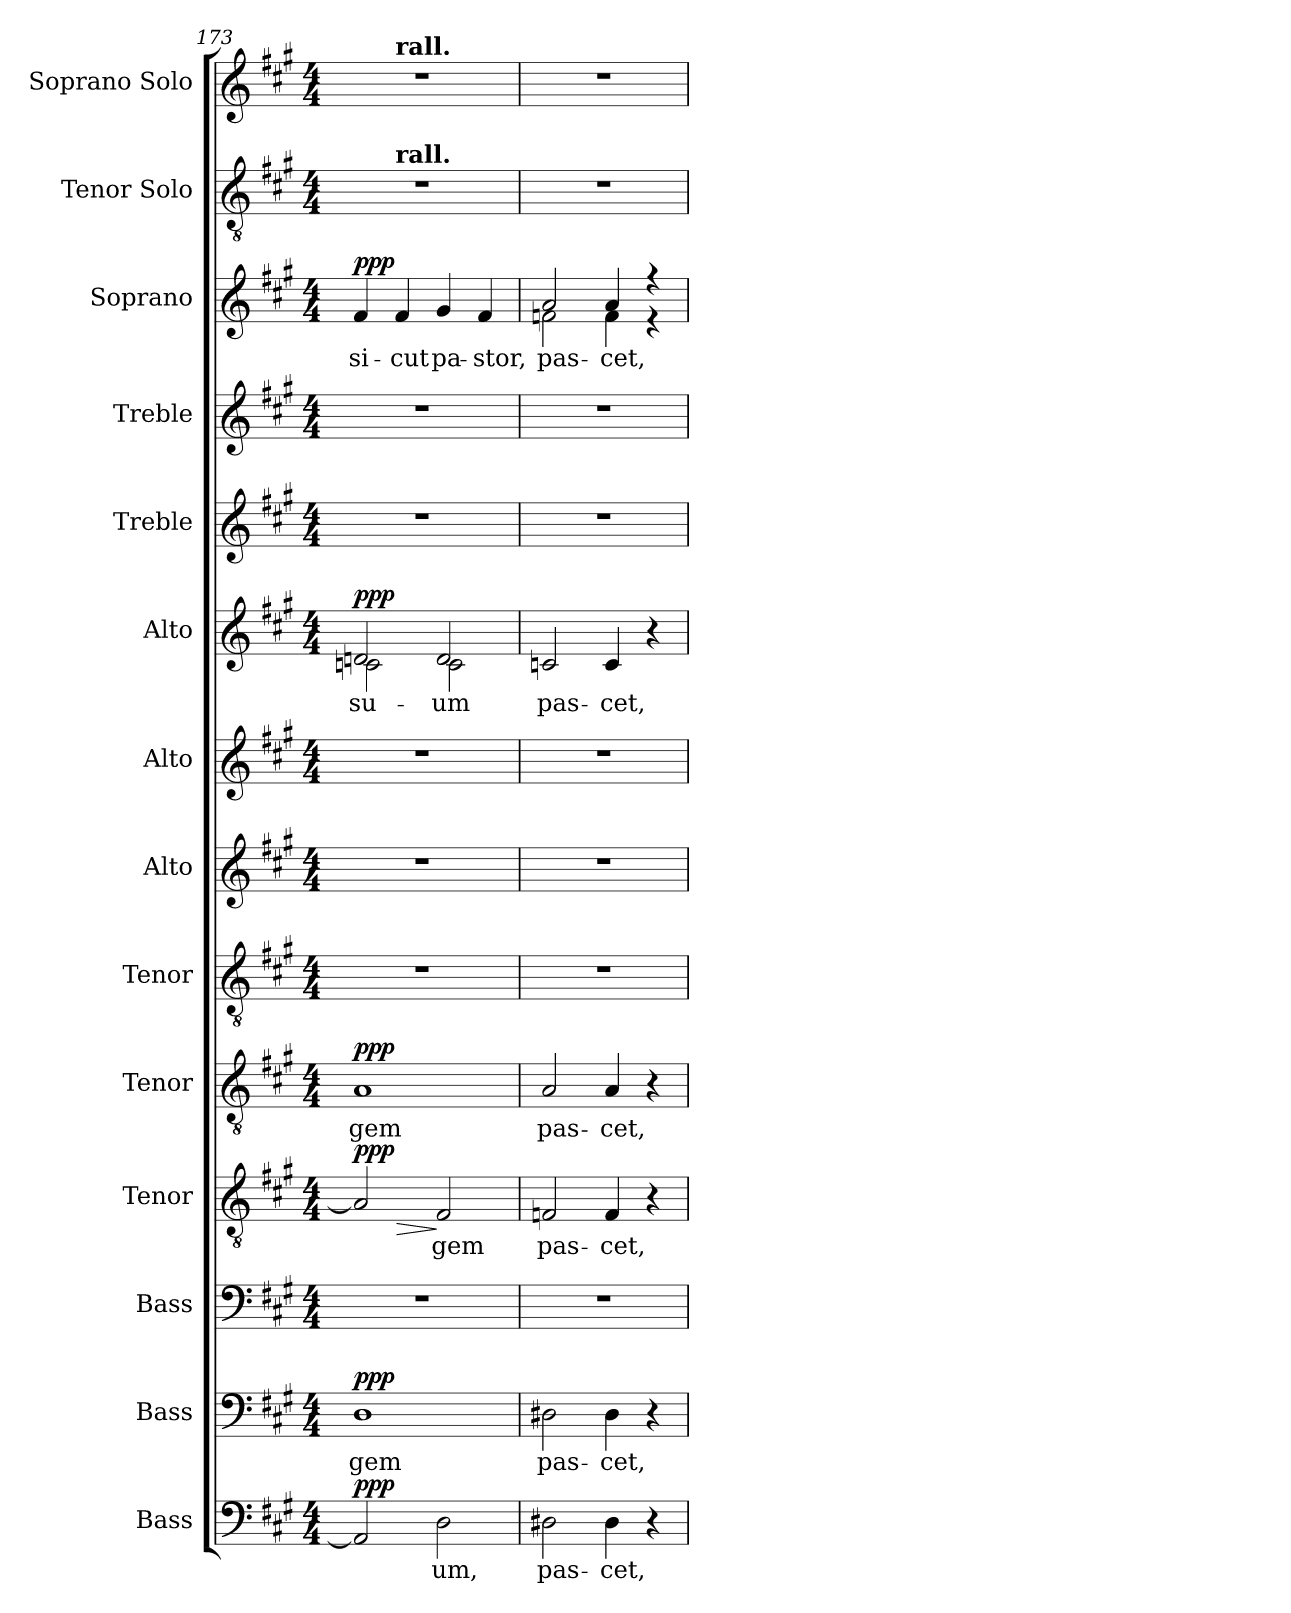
**kern	**text	**dynam	**kern	**text	**dynam	**kern	**kern	**text	**dynam	**kern	**text	**dynam	**kern	**kern	**kern	**kern	**text	**dynam	**kern	**kern	**kern	**text	**dynam	**kern	**kern
*part14	*part14	*part14	*part13	*part13	*part13	*part12	*part11	*part11	*part11	*part10	*part10	*part10	*part9	*part8	*part7	*part6	*part6	*part6	*part5	*part4	*part3	*part3	*part3	*part2	*part1
*staff14	*staff14	*staff14	*staff13	*staff13	*staff13	*staff12	*staff11	*staff11	*staff11	*staff10	*staff10	*staff10	*staff9	*staff8	*staff7	*staff6	*staff6	*staff6	*staff5	*staff4	*staff3	*staff3	*staff3	*staff2	*staff1
*I"Bass	*	*	*I"Bass	*	*	*I"Bass	*I"Tenor	*	*	*I"Tenor	*	*	*I"Tenor	*I"Alto	*I"Alto	*I"Alto	*	*	*I"Treble	*I"Treble	*I"Soprano	*	*	*I"Tenor Solo	*I"Soprano Solo
*I'B. 2.	*	*	*I'B. 1.	*	*	*I'B.	*I'T. 2.	*	*	*I'T. 1.	*	*	*I'T.	*I'A. 2.	*I'A. 1.	*I'A.	*	*	*	*	*I'S.	*	*	*I'T.  Solo	*I'S.  Solo
*clefF4	*	*	*clefF4	*	*	*clefF4	*clefGv2	*	*	*clefGv2	*	*	*clefGv2	*clefG2	*clefG2	*clefG2	*	*	*clefG2	*clefG2	*clefG2	*	*	*clefGv2	*clefG2
*	*	*	*	*	*	*	*ITrd7c12	*	*	*ITrd7c12	*	*	*ITrd7c12	*	*	*	*	*	*	*	*	*	*	*ITrd7c12	*
*k[f#c#g#]	*	*	*k[f#c#g#]	*	*	*k[f#c#g#]	*k[f#c#g#]	*	*	*k[f#c#g#]	*	*	*k[f#c#g#]	*k[f#c#g#]	*k[f#c#g#]	*k[f#c#g#]	*	*	*k[f#c#g#]	*k[f#c#g#]	*k[f#c#g#]	*	*	*k[f#c#g#]	*k[f#c#g#]
*f#:	*	*	*f#:	*	*	*f#:	*f#:	*	*	*f#:	*	*	*f#:	*f#:	*f#:	*f#:	*	*	*f#:	*f#:	*f#:	*	*	*f#:	*f#:
*M4/4	*	*	*M4/4	*	*	*M4/4	*M4/4	*	*	*M4/4	*	*	*M4/4	*M4/4	*M4/4	*M4/4	*	*	*M4/4	*M4/4	*M4/4	*	*	*M4/4	*M4/4
=173	=173	=173	=173	=173	=173	=173	=173	=173	=173	=173	=173	=173	=173	=173	=173	=173	=173	=173	=173	=173	=173	=173	=173	=173	=173
!	!	!	!	!LO:LY:b:color=#000000	!	!	!	!	!LO:HP:b	!	!	!	!	!	!	!	!	!	!	!	!	!	!	!	!
!	!	!	!	!	!	!	!	!	!	!	!LO:LY:b:color=#000000	!	!	!	!	!	!	!	!	!	!	!	!	!	!
!	!	!	!	!	!	!	!	!	!	!	!	!	!	!	!	!	!LO:LY:b:color=#000000	!	!	!	!	!	!	!	!
*	*	*	*	*	*	*	*	*	*	*	*	*	*	*	*	*^	*	*	*	*	*	*	*	*	*
!	!	!	!	!	!	!	!	!	!	!	!	!	!	!	!	!	!	!	!	!	!	!	!LO:LY:b:color=#000000	!	!	!
*	*	*	*	*	*	*	*	*	*	*	*	*	*	*	*	*	*	*	*	*	*	*	*	*	*^	*^
2AAi/]	.	ppp	1Di	-gem	ppp	1r	2AAi/]	.	> ppp	1AAi	-gem	ppp	1r	1r	1r	2dni/	2cni\	su-	ppp	1r	1r	4f#i/	si-	ppp	1r	4ryy	1r	4ryy
!	!	!	!	!	!	!	!	!	!	!	!	!	!	!	!	!	!	!	!	!	!	!	!	!	!	!	!	!LO:TX:a:B:t=rall.
!	!	!	!	!	!	!	!	!	!	!	!	!	!	!	!	!	!	!	!	!	!	!	!	!	!	!LO:TX:a:B:t=rall.	!	!
!	!	!	!	!	!	!	!	!	!	!	!	!	!	!	!	!	!	!	!	!	!	!	!LO:LY:b:color=#000000	!	!	!	!	!
.	.	.	.	.	.	.	.	.	.	.	.	.	.	.	.	.	.	.	.	.	.	4f#i/	-cut	.	.	2.ryy	.	2.ryy
!	!LO:LY:b:color=#000000	!	!	!	!	!	!	!	!	!	!	!	!	!	!	!	!	!	!	!	!	!	!	!	!	!	!	!
!	!	!	!	!	!	!	!	!LO:LY:b:color=#000000	!	!	!	!	!	!	!	!	!	!	!	!	!	!	!	!	!	!	!	!
!	!	!	!	!	!	!	!	!	!	!	!	!	!	!	!	!	!	!LO:LY:b:color=#000000	!	!	!	!	!	!	!	!	!	!
!	!	!	!	!	!	!	!	!	!	!	!	!	!	!	!	!	!	!	!	!	!	!	!LO:LY:b:color=#000000	!	!	!	!	!
2Di\	-um,	.	.	.	.	.	2FF#i/	-gem	]	.	.	.	.	.	.	2di/	2ci\	-um	.	.	.	4g#i/	pa-	.	.	.	.	.
!	!	!	!	!	!	!	!	!	!	!	!	!	!	!	!	!	!	!	!	!	!	!	!LO:LY:b:color=#000000	!	!	!	!	!
.	.	.	.	.	.	.	.	.	.	.	.	.	.	.	.	.	.	.	.	.	.	4f#i/	-stor,	.	.	.	.	.
*	*	*	*	*	*	*	*	*	*	*	*	*	*	*	*	*	*	*	*	*	*	*	*	*	*v	*v	*	*
*	*	*	*	*	*	*	*	*	*	*	*	*	*	*	*	*v	*v	*	*	*	*	*	*	*	*	*v	*v
=174	=174	=174	=174	=174	=174	=174	=174	=174	=174	=174	=174	=174	=174	=174	=174	=174	=174	=174	=174	=174	=174	=174	=174	=174	=174
*	*	*	*	*	*	*	*	*	*	*	*	*	*	*	*	*	*	*	*	*	*	*	*	*^	*^
!	!LO:LY:b:color=#000000	!	!	!	!	!	!	!	!	!	!	!	!	!	!	!	!	!	!	!	!	!	!	!	!	!	!
*	*	*	*	*	*	*	*	*	*	*	*	*	*	*	*	*	*	*	*	*	*	*	*	*v	*v	*	*
*	*	*	*	*	*	*	*	*	*	*	*	*	*	*	*	*	*	*	*	*	*	*	*	*	*v	*v
*	*	*	*	*	*	*	*	*	*	*	*	*	*	*	*	*	*	*	*	*	*	*	*	*^	*^
!	!	!	!	!LO:LY:b:color=#000000	!	!	!	!	!	!	!	!	!	!	!	!	!	!	!	!	!	!	!	!	!	!	!
*	*	*	*	*	*	*	*	*	*	*	*	*	*	*	*	*	*	*	*	*	*	*	*	*v	*v	*	*
*	*	*	*	*	*	*	*	*	*	*	*	*	*	*	*	*	*	*	*	*	*	*	*	*	*v	*v
*	*	*	*	*	*	*	*	*	*	*	*	*	*	*	*	*	*	*	*	*	*	*	*	*^	*^
!	!	!	!	!	!	!	!	!LO:LY:b:color=#000000	!	!	!	!	!	!	!	!	!	!	!	!	!	!	!	!	!	!	!
*	*	*	*	*	*	*	*	*	*	*	*	*	*	*	*	*	*	*	*	*	*	*	*	*v	*v	*	*
*	*	*	*	*	*	*	*	*	*	*	*	*	*	*	*	*	*	*	*	*	*	*	*	*	*v	*v
*	*	*	*	*	*	*	*	*	*	*	*	*	*	*	*	*	*	*	*	*	*	*	*	*^	*^
!	!	!	!	!	!	!	!	!	!	!	!LO:LY:b:color=#000000	!	!	!	!	!	!	!	!	!	!	!	!	!	!	!	!
*	*	*	*	*	*	*	*	*	*	*	*	*	*	*	*	*	*	*	*	*	*	*	*	*v	*v	*	*
*	*	*	*	*	*	*	*	*	*	*	*	*	*	*	*	*	*	*	*	*	*	*	*	*	*v	*v
*	*	*	*	*	*	*	*	*	*	*	*	*	*	*	*	*	*	*	*	*	*	*	*	*^	*^
!	!	!	!	!	!	!	!	!	!	!	!	!	!	!	!	!	!LO:LY:b:color=#000000	!	!	!	!	!	!	!	!	!	!
*	*	*	*	*	*	*	*	*	*	*	*	*	*	*	*	*	*	*	*	*	*	*	*	*v	*v	*	*
*	*	*	*	*	*	*	*	*	*	*	*	*	*	*	*	*	*	*	*	*	*	*	*	*	*v	*v
*	*	*	*	*	*	*	*	*	*	*	*	*	*	*	*	*	*	*	*	*	*	*	*	*^	*^
!	!	!	!	!	!	!	!	!	!	!	!	!	!	!	!	!	!	!	!	!	!	!LO:LY:b:color=#000000	!	!	!	!	!
*	*	*	*	*	*	*	*	*	*	*	*	*	*	*	*	*	*	*	*	*	*	*	*	*v	*v	*	*
*	*	*	*	*	*	*	*	*	*	*	*	*	*	*	*	*	*	*	*	*	*^	*	*	*	*v	*v
2D#Xi\	pas-	.	2D#Xi\	pas-	.	1r	2FFni/	pas-	.	2AAi/	pas-	.	1r	1r	1r	2cni/	pas-	.	1r	1r	2ai/	2fni\	pas-	.	1r	1r
!	!LO:LY:b:color=#000000	!	!	!	!	!	!	!	!	!	!	!	!	!	!	!	!	!	!	!	!	!	!	!	!	!
!	!	!	!	!LO:LY:b:color=#000000	!	!	!	!	!	!	!	!	!	!	!	!	!	!	!	!	!	!	!	!	!	!
!	!	!	!	!	!	!	!	!LO:LY:b:color=#000000	!	!	!	!	!	!	!	!	!	!	!	!	!	!	!	!	!	!
!	!	!	!	!	!	!	!	!	!	!	!LO:LY:b:color=#000000	!	!	!	!	!	!	!	!	!	!	!	!	!	!	!
!	!	!	!	!	!	!	!	!	!	!	!	!	!	!	!	!	!LO:LY:b:color=#000000	!	!	!	!	!	!	!	!	!
!	!	!	!	!	!	!	!	!	!	!	!	!	!	!	!	!	!	!	!	!	!	!	!LO:LY:b:color=#000000	!	!	!
4D#i\	-cet,	.	4D#i\	-cet,	.	.	4FFi/	-cet,	.	4AAi/	-cet,	.	.	.	.	4ci/	-cet,	.	.	.	4ai/	4fi\	-cet,	.	.	.
4r	.	.	4r	.	.	.	4r	.	.	4r	.	.	.	.	.	4r	.	.	.	.	4r	4r	.	.	.	.
*	*	*	*	*	*	*	*	*	*	*	*	*	*	*	*	*	*	*	*	*	*v	*v	*	*	*	*
=	=	=	=	=	=	=	=	=	=	=	=	=	=	=	=	=	=	=	=	=	=	=	=	=	=
*-	*-	*-	*-	*-	*-	*-	*-	*-	*-	*-	*-	*-	*-	*-	*-	*-	*-	*-	*-	*-	*-	*-	*-	*-	*-
